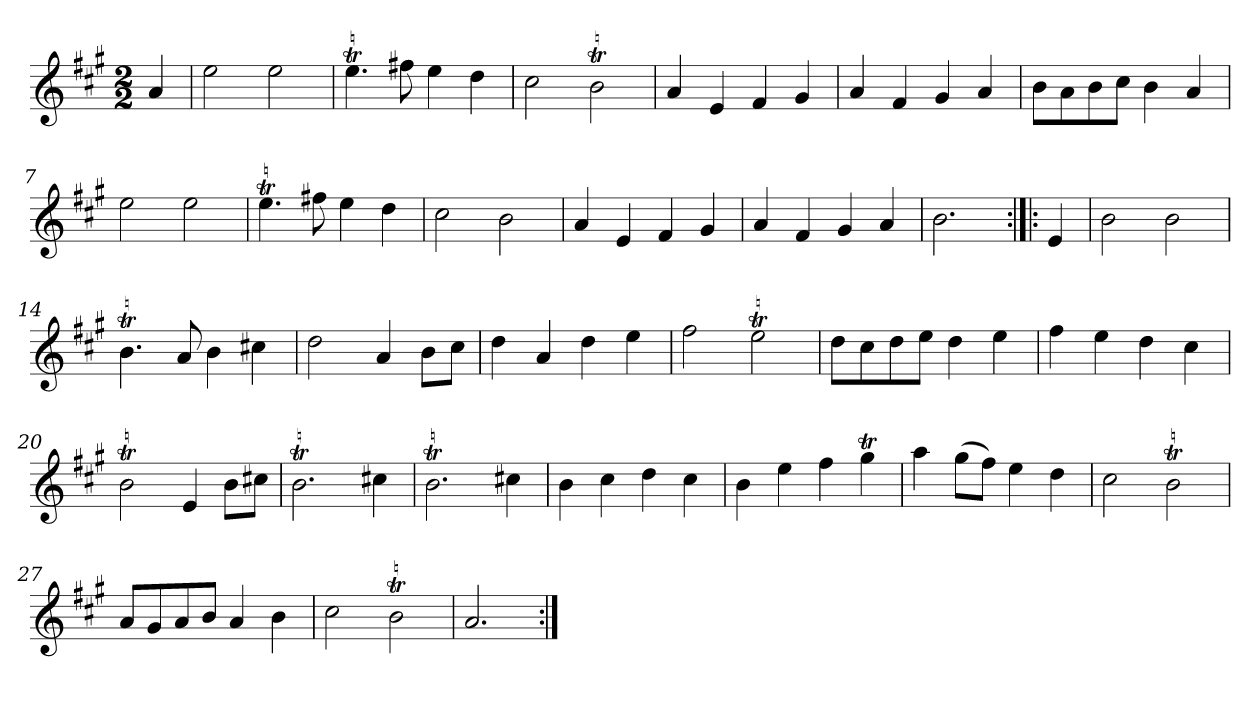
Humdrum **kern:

**kern
*part1
*staff1
*clefG2
*k[f#c#g#]
*A:
*M2/2
*MM152
=
4a
=1
2ee
2ee
=2
4.eet
8ff#X
4ee
4dd
=3
2cc#
2bt
=4
4a
4e
4f#
4g#
=5
4a
4f#
4g#
4a
=6
8b\L
8a\
8b\
8cc#\J
4b
4a
=7
2ee
2ee
=8
4.eet
8ff#X
4ee
4dd
=9
2cc#
2b
=10
4a
4e
4f#
4g#
=11
4a
4f#
4g#
4a
=12
2.b
=:|!|:
4e
=13
2b
2b
=14
4.bt
8a
4b
4cc#X
=15
2dd
4a
8b\L
8cc#\J
=16
4dd
4a
4dd
4ee
=17
2ff#
2eet
=18
8dd\L
8cc#\
8dd\
8ee\J
4dd
4ee
=19
4ff#
4ee
4dd
4cc#
=20
2bt
4e
8b\L
8cc#X\J
=21
2.bt
4cc#X
=22
2.bt
4cc#X
=23
4b
4cc#
4dd
4cc#
=24
4b
4ee
4ff#
4gg#t
=25
4aa
(8gg#\L
8ff#\J)
4ee
4dd
=26
2cc#
2bt
=27
8a/L
8g#/
8a/
8b/J
4a
4b
=28
2cc#
2bt
=29
2.a
=:|!
*-
